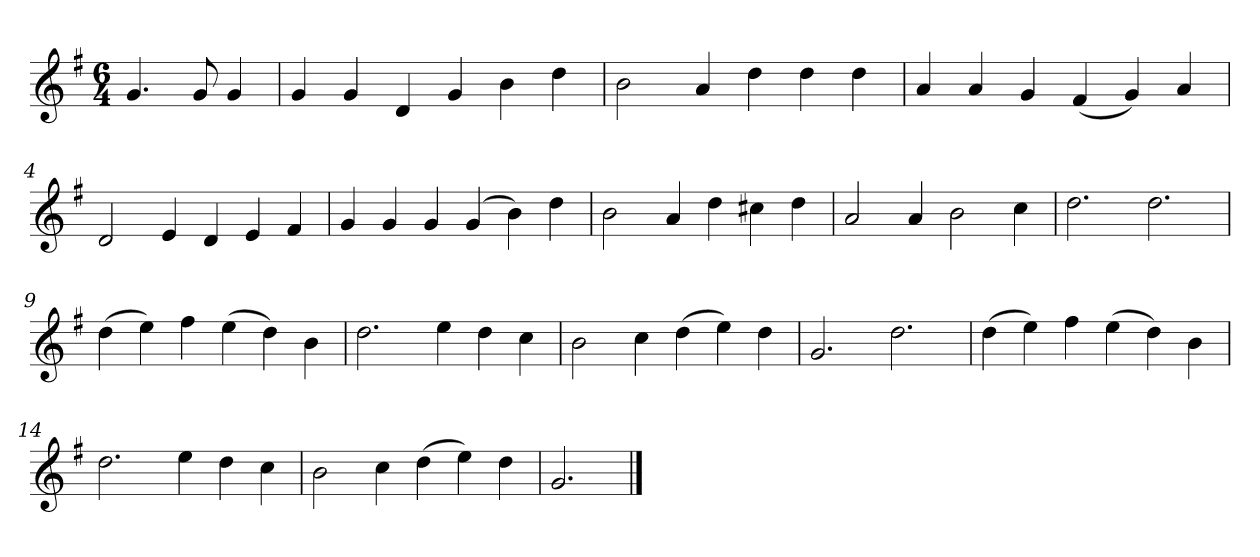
**kern
*part1
*staff1
*k[f#]
*M6/4
*MM120
=
4.g
8g
4g
=1
4g
4g
4d
4g
4b
4dd
=2
2b
4a
4dd
4dd
4dd
=3
4a
4a
4g
(4f#
4g)
4a
=4
2d
4e
4d
4e
4f#
=5
4g
4g
4g
(4g
4b)
4dd
=6
2b
4a
4dd
4cc#X
4dd
=7
2a
4a
2b
4cc
=8
2.dd
2.dd
=9
(4dd
4ee)
4ff#
(4ee
4dd)
4b
=10
2.dd
4ee
4dd
4cc
=11
2b
4cc
(4dd
4ee)
4dd
=12
2.g
2.dd
=13
(4dd
4ee)
4ff#
(4ee
4dd)
4b
=14
2.dd
4ee
4dd
4cc
=15
2b
4cc
(4dd
4ee)
4dd
=16
2.g
==
*-
